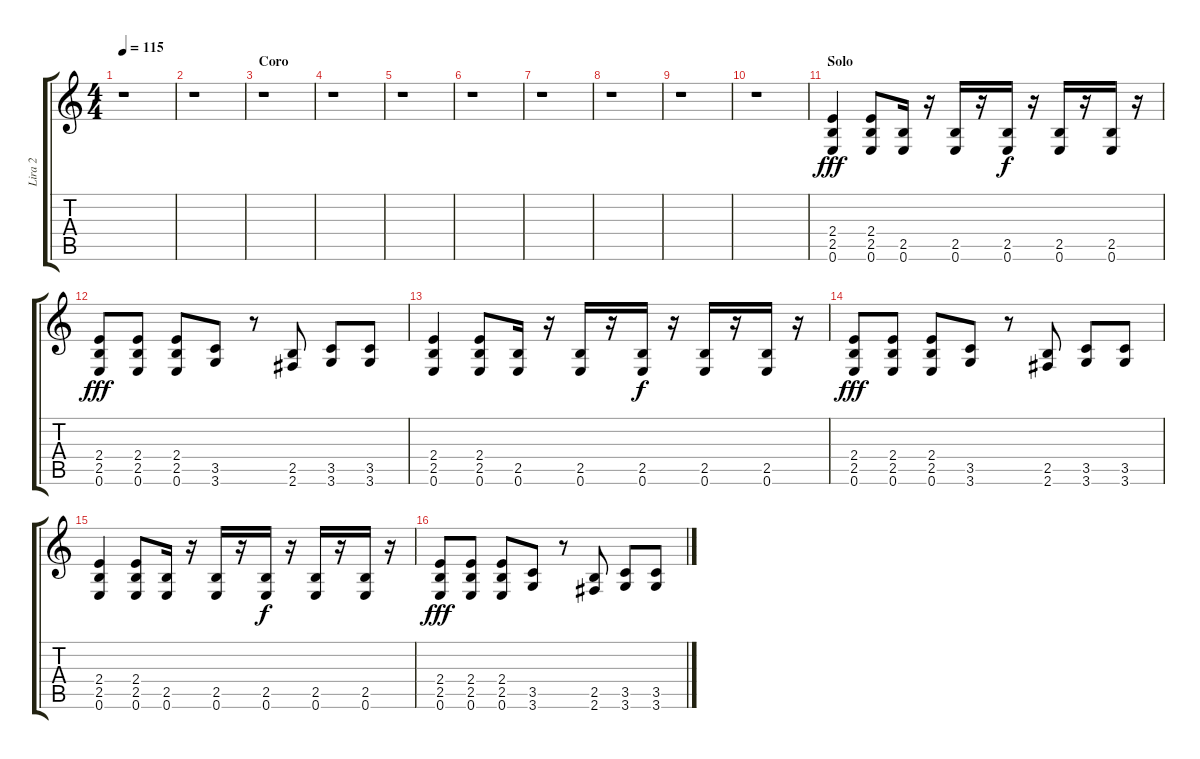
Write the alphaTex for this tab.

\track ("Lira 2" "Lira 2") {instrument electricguitarjazz}
\staff {score tabs}
\tuning (E4 B3 G3 D3 A2 E2) {hide}
\ts (4 4)
\tempo 115
\clef g2
\ks c
r.1{dy fff} |
r.1 |
\section ("" "Coro")
r.1 |
r.1 |
r.1 |
r.1 |
r.1 |
r.1 |
r.1 |
r.1 |
\section ("" "Solo")
(2.4 2.5 0.6).4{instrument distortionguitar} (2.4 2.5 0.6).8 (2.5 0.6).16 r.16 (2.5 0.6).16 r.16 (2.5 0.6).16{dy f} r.16 (2.5 0.6).16 r.16 (2.5 0.6).16 r.16 |
(2.4 2.5 0.6).8{dy fff} (2.4 2.5 0.6).8 (2.4 2.5 0.6).8 (3.5 3.6).8 r.8 (2.5 2.6).8 (3.5 3.6).8 (3.5 3.6).8 |
(2.4 2.5 0.6).4 (2.4 2.5 0.6).8 (2.5 0.6).16 r.16 (2.5 0.6).16 r.16 (2.5 0.6).16{dy f} r.16 (2.5 0.6).16 r.16 (2.5 0.6).16 r.16 |
(2.4 2.5 0.6).8{dy fff} (2.4 2.5 0.6).8 (2.4 2.5 0.6).8 (3.5 3.6).8 r.8 (2.5 2.6).8 (3.5 3.6).8 (3.5 3.6).8 |
(2.4 2.5 0.6).4 (2.4 2.5 0.6).8 (2.5 0.6).16 r.16 (2.5 0.6).16 r.16 (2.5 0.6).16{dy f} r.16 (2.5 0.6).16 r.16 (2.5 0.6).16 r.16 |
(2.4 2.5 0.6).8{dy fff} (2.4 2.5 0.6).8 (2.4 2.5 0.6).8 (3.5 3.6).8 r.8 (2.5 2.6).8 (3.5 3.6).8 (3.5 3.6).8
